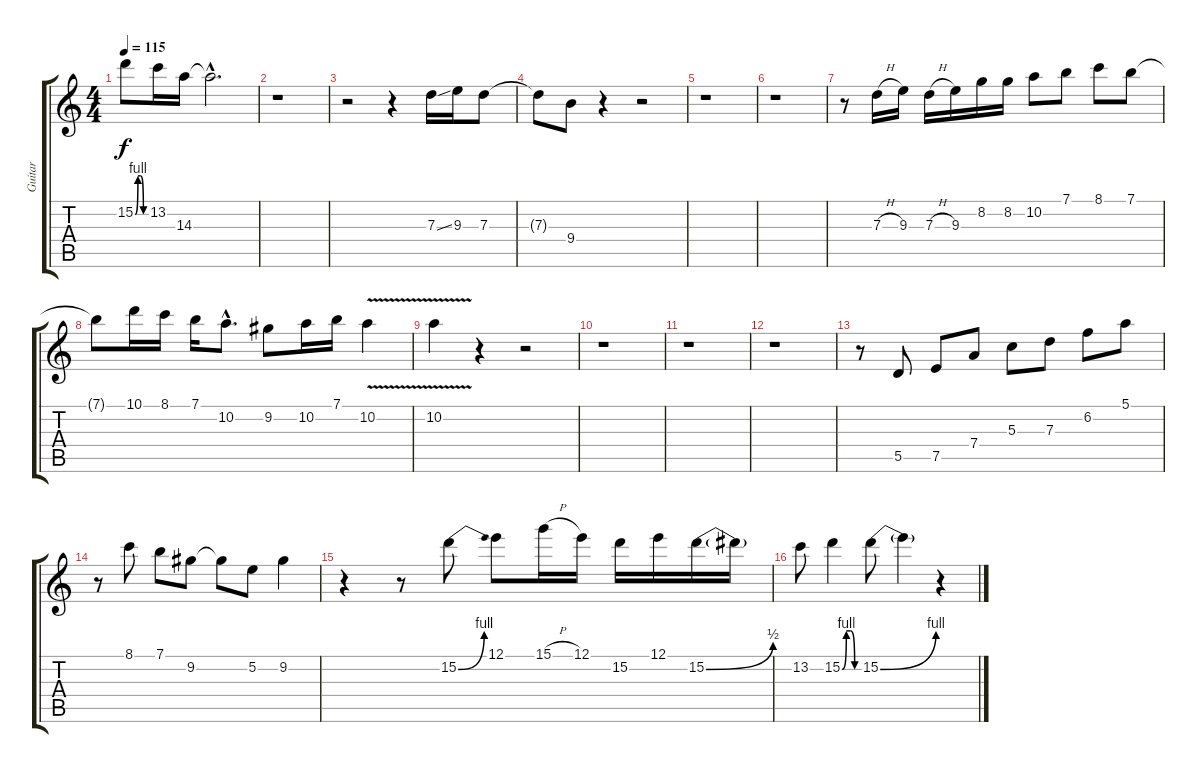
\track ("Guitar" "Guitar") {instrument distortionguitar}
\staff {score tabs}
\tuning (E4 B3 G3 D3 A2 E2) {hide}
\ts (4 4)
\tempo 115
\clef g2
\ks c
15.2{be (custom 0 0 15 4 30 4 45 0 60 0)}.8{dy f} 13.2.16 14.3.16 14.3{hac t}.2{d} |
r.1 |
r.2 r.4 7.3{ss}.16 9.3.16 7.3.8 |
7.3{t}.8 9.4.8 r.4 r.2 |
r.1 |
r.1 |
r.8 7.3{h}.16 9.3.16 7.3{h}.16 9.3.16 8.2.16 8.2.16 10.2.8 7.1.8 8.1.8 7.1.8 |
7.1{t}.8 10.1.16 8.1.16 7.1.16 10.2{hac}.8{d} 9.2.8 10.2.16 7.1.16 10.2{v}.4 |
10.2{v}.4 r.4 r.2 |
r.1 |
r.1 |
r.1 |
r.8 5.5.8 7.5.8 7.4.8 5.3.8 7.3.8 6.2.8 5.1.8 |
r.8 8.1.8 7.1.8 9.2.8 9.2{t}.8 5.2.8 9.2.4 |
r.4 r.8 15.2{be (bend 0 0 60 4)}.8 12.1.8 15.1{h}.16 12.1.16 15.2.16 12.1.16 15.2{be (bend 0 0 60 2)}.16 15.2{t}.16 |
13.2.8 15.2{be (custom 0 0 15 4 30 4 45 0 60 0)}.4 15.2{be (bend 0 0 60 4)}.8 15.2{t}.4 r.4
